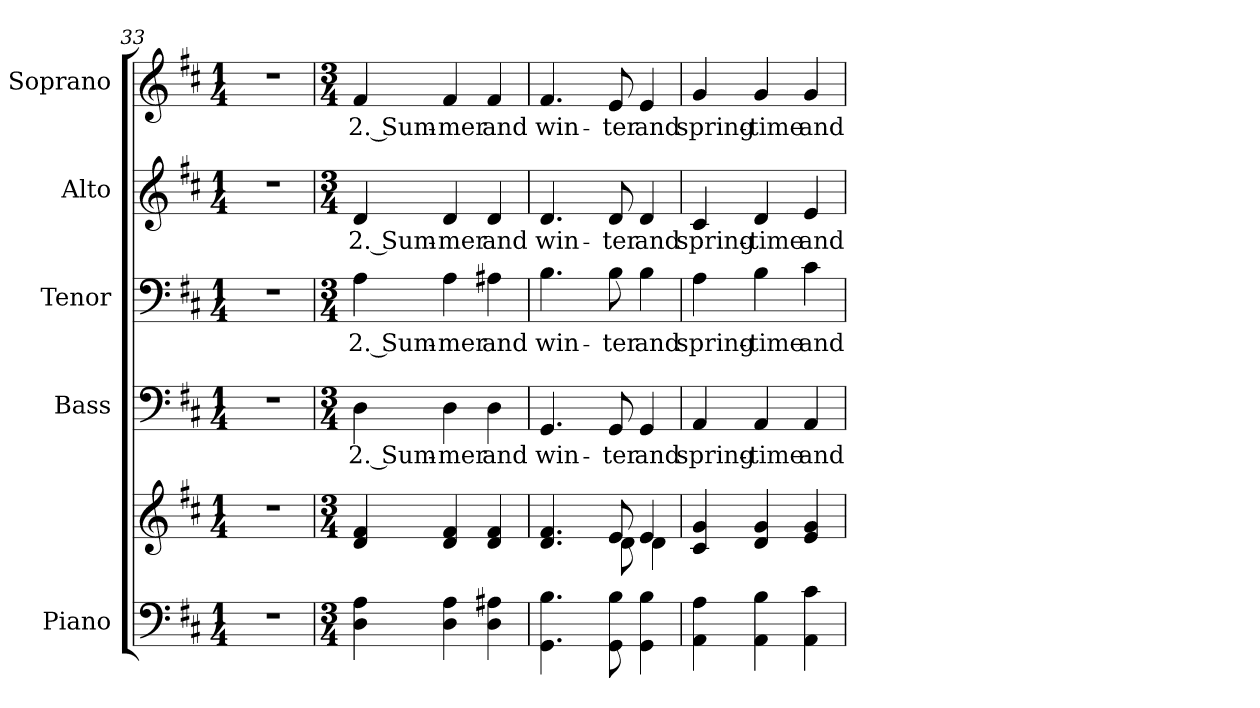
**kern	**kern	**kern	**text	**kern	**text	**kern	**text	**kern	**text
*part5	*part5	*part4	*part4	*part3	*part3	*part2	*part2	*part1	*part1
*staff6	*staff5	*staff4	*staff4	*staff3	*staff3	*staff2	*staff2	*staff1	*staff1
*I"Piano	*	*I"Bass	*	*I"Tenor	*	*I"Alto	*	*I"Soprano	*
*I'Pno.	*	*I'B.	*	*I'T.	*	*I'A.	*	*I'S.	*
!!LO:PB:g=z
*clefF4	*clefG2	*clefF4	*	*clefF4	*	*clefG2	*	*clefG2	*
*k[f#c#]	*k[f#c#]	*k[f#c#]	*	*k[f#c#]	*	*k[f#c#]	*	*k[f#c#]	*
*D:	*D:	*D:	*	*D:	*	*D:	*	*D:	*
*M1/4	*M1/4	*M1/4	*	*M1/4	*	*M1/4	*	*M1/4	*
=33	=33	=33	=33	=33	=33	=33	=33	=33	=33
!LO:N:vis=1	!LO:N:vis=1	!LO:N:vis=1	!	!LO:N:vis=1	!	!LO:N:vis=1	!	!LO:N:vis=1	!
4r	4r	4r	.	4r	.	4r	.	4r	.
=34	=34	=34	=34	=34	=34	=34	=34	=34	=34
*M3/4	*M3/4	*M3/4	*	*M3/4	*	*M3/4	*	*M3/4	*
!	!	!	!LO:LY:b:color=#000000	!	!	!	!	!	!
!	!	!	!	!	!LO:LY:b:color=#000000	!	!	!	!
!	!	!	!	!	!	!	!LO:LY:b:color=#000000	!	!
!	!	!	!	!	!	!	!	!	!LO:LY:b:color=#000000
4Di\ 4Ai	4di/ 4f#i	4Di\	2. Sum-	4Ai\	2. Sum-	4di/	2. Sum-	4f#i/	2. Sum-
!	!	!	!LO:LY:b:color=#000000	!	!	!	!	!	!
!	!	!	!	!	!LO:LY:b:color=#000000	!	!	!	!
!	!	!	!	!	!	!	!LO:LY:b:color=#000000	!	!
!	!	!	!	!	!	!	!	!	!LO:LY:b:color=#000000
4Di\ 4Ai	4di/ 4f#i	4Di\	-mer	4Ai\	-mer	4di/	-mer	4f#i/	-mer
!	!	!	!LO:LY:b:color=#000000	!	!	!	!	!	!
!	!	!	!	!	!LO:LY:b:color=#000000	!	!	!	!
!	!	!	!	!	!	!	!LO:LY:b:color=#000000	!	!
!	!	!	!	!	!	!	!	!	!LO:LY:b:color=#000000
4Di\ 4A#Xi	4di/ 4f#i	4Di\	and	4A#Xi\	and	4di/	and	4f#i/	and
=35	=35	=35	=35	=35	=35	=35	=35	=35	=35
*	*^	*	*	*	*	*	*	*	*
!	!	!	!	!LO:LY:b:color=#000000	!	!	!	!	!	!
!	!	!	!	!	!	!LO:LY:b:color=#000000	!	!	!	!
!	!	!	!	!	!	!	!	!LO:LY:b:color=#000000	!	!
!	!	!	!	!	!	!	!	!	!	!LO:LY:b:color=#000000
4.GGi\ 4.Bi	4.di/ 4.f#i	4ryy	4.GGi/	win-	4.Bi\	win-	4.di/	win-	4.f#i/	win-
.	.	8ryy	.	.	.	.	.	.	.	.
!	!	!	!	!LO:LY:b:color=#000000	!	!	!	!	!	!
!	!	!	!	!	!	!LO:LY:b:color=#000000	!	!	!	!
!	!	!	!	!	!	!	!	!LO:LY:b:color=#000000	!	!
!	!	!	!	!	!	!	!	!	!	!LO:LY:b:color=#000000
8GGi\ 8Bi	8ei/	8di\	8GGi/	-ter	8Bi\	-ter	8di/	-ter	8ei/	-ter
!	!	!	!	!LO:LY:b:color=#000000	!	!	!	!	!	!
!	!	!	!	!	!	!LO:LY:b:color=#000000	!	!	!	!
!	!	!	!	!	!	!	!	!LO:LY:b:color=#000000	!	!
!	!	!	!	!	!	!	!	!	!	!LO:LY:b:color=#000000
4GGi\ 4Bi	4ei/	4di\	4GGi/	and	4Bi\	and	4di/	and	4ei/	and
*	*v	*v	*	*	*	*	*	*	*	*
!!LO:PB:g=z
=36	=36	=36	=36	=36	=36	=36	=36	=36	=36
*	*^	*	*	*	*	*	*	*	*
!	!	!	!	!LO:LY:b:color=#000000	!	!	!	!	!	!
*	*v	*v	*	*	*	*	*	*	*	*
*	*^	*	*	*	*	*	*	*	*
!	!	!	!	!	!	!LO:LY:b:color=#000000	!	!	!	!
*	*v	*v	*	*	*	*	*	*	*	*
*	*^	*	*	*	*	*	*	*	*
!	!	!	!	!	!	!	!	!LO:LY:b:color=#000000	!	!
*	*v	*v	*	*	*	*	*	*	*	*
*	*^	*	*	*	*	*	*	*	*
!	!	!	!	!	!	!	!	!	!	!LO:LY:b:color=#000000
*	*v	*v	*	*	*	*	*	*	*	*
4AAi\ 4Ai	4c#i/ 4gi	4AAi/	spring-	4Ai\	spring-	4c#i/	spring-	4gi/	spring-
!	!	!	!LO:LY:b:color=#000000	!	!	!	!	!	!
!	!	!	!	!	!LO:LY:b:color=#000000	!	!	!	!
!	!	!	!	!	!	!	!LO:LY:b:color=#000000	!	!
!	!	!	!	!	!	!	!	!	!LO:LY:b:color=#000000
4AAi\ 4Bi	4di/ 4gi	4AAi/	-time	4Bi\	-time	4di/	-time	4gi/	-time
!	!	!	!LO:LY:b:color=#000000	!	!	!	!	!	!
!	!	!	!	!	!LO:LY:b:color=#000000	!	!	!	!
!	!	!	!	!	!	!	!LO:LY:b:color=#000000	!	!
!	!	!	!	!	!	!	!	!	!LO:LY:b:color=#000000
4AAi\ 4c#i	4ei/ 4gi	4AAi/	and	4c#i\	and	4ei/	and	4gi/	and
=	=	=	=	=	=	=	=	=	=
*-	*-	*-	*-	*-	*-	*-	*-	*-	*-
